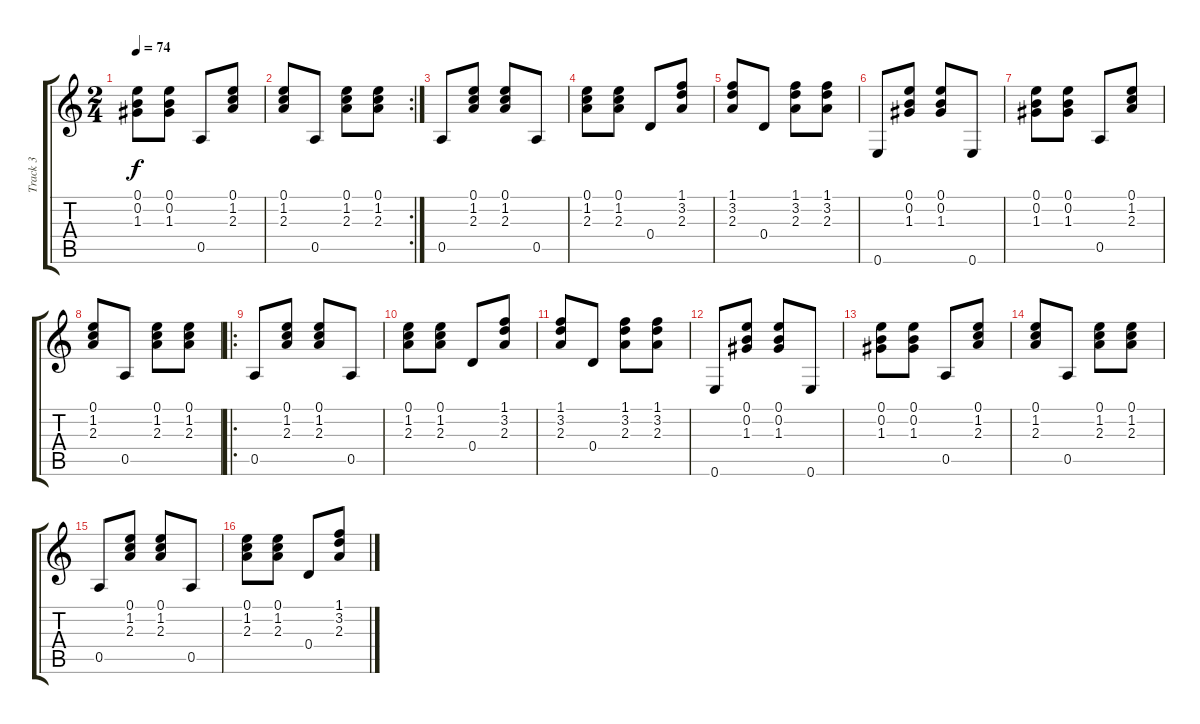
\track ("Track 3" "Track 3") {instrument acousticguitarsteel}
\staff {score tabs}
\tuning (E4 B3 G3 D3 A2 E2) {hide}
\ts (2 4)
\tempo 74
\clef g2
\ks c
(0.1 0.2 1.3).8{dy f} (0.1 0.2 1.3).8 0.5.8 (0.1 1.2 2.3).8 |
\rc 2
(0.1 1.2 2.3).8 0.5.8 (0.1 1.2 2.3).8 (0.1 1.2 2.3).8 |
0.5.8 (0.1 1.2 2.3).8 (0.1 1.2 2.3).8 0.5.8 |
(0.1 1.2 2.3).8 (0.1 1.2 2.3).8 0.4.8 (1.1 3.2 2.3).8 |
(1.1 3.2 2.3).8 0.4.8 (1.1 3.2 2.3).8 (1.1 3.2 2.3).8 |
0.6.8 (0.1 0.2 1.3).8 (0.1 0.2 1.3).8 0.6.8 |
(0.1 0.2 1.3).8 (0.1 0.2 1.3).8 0.5.8 (0.1 1.2 2.3).8 |
(0.1 1.2 2.3).8 0.5.8 (0.1 1.2 2.3).8 (0.1 1.2 2.3).8 |
\ro
0.5.8 (0.1 1.2 2.3).8 (0.1 1.2 2.3).8 0.5.8 |
(0.1 1.2 2.3).8 (0.1 1.2 2.3).8 0.4.8 (1.1 3.2 2.3).8 |
(1.1 3.2 2.3).8 0.4.8 (1.1 3.2 2.3).8 (1.1 3.2 2.3).8 |
0.6.8 (0.1 0.2 1.3).8 (0.1 0.2 1.3).8 0.6.8 |
(0.1 0.2 1.3).8 (0.1 0.2 1.3).8 0.5.8 (0.1 1.2 2.3).8 |
(0.1 1.2 2.3).8 0.5.8 (0.1 1.2 2.3).8 (0.1 1.2 2.3).8 |
0.5.8 (0.1 1.2 2.3).8 (0.1 1.2 2.3).8 0.5.8 |
(0.1 1.2 2.3).8 (0.1 1.2 2.3).8 0.4.8 (1.1 3.2 2.3).8
